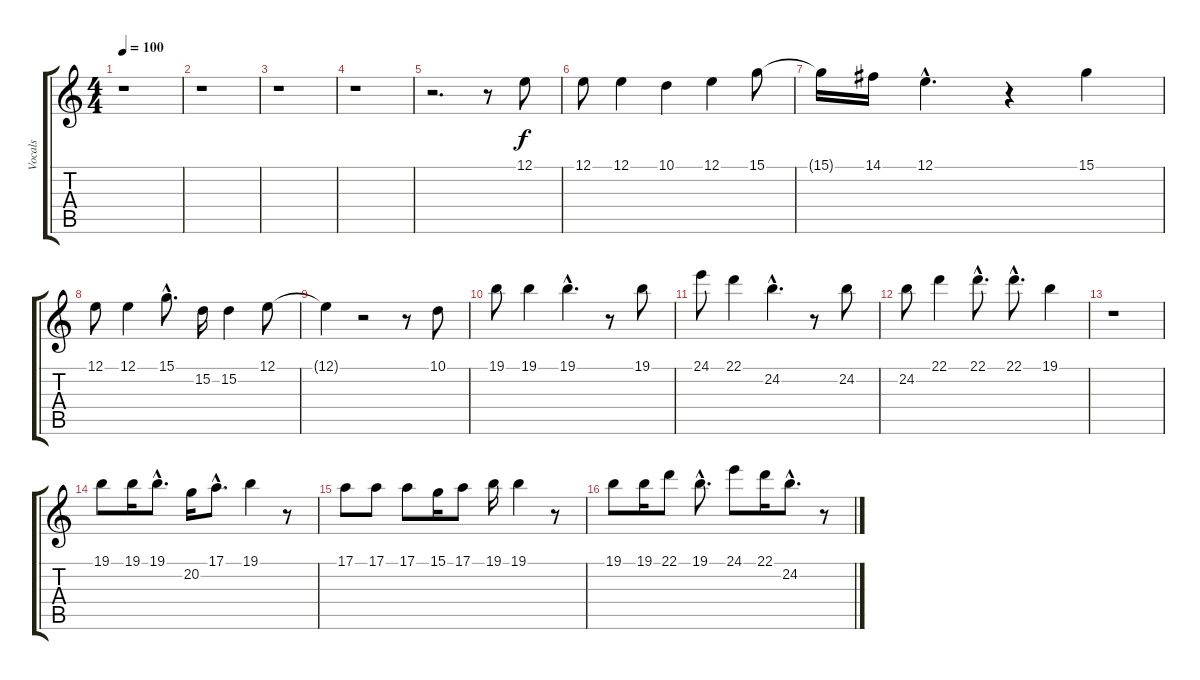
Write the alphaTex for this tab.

\track ("Vocals" "Vocals") {instrument flute}
\staff {score tabs}
\tuning (E4 B3 G3 D3 A2 E2) {hide}
\ts (4 4)
\tempo 100
\clef g2
\ks c
r.1{dy f instrument flute} |
r.1 |
r.1 |
r.1 |
r.2{d} r.8 12.1.8 |
12.1.8 12.1.4 10.1.4 12.1.4 15.1.8 |
15.1{t}.16 14.1.16 12.1{hac}.4{d} r.4 15.1.4 |
12.1.8 12.1.4 15.1{hac}.8{d} 15.2.16 15.2.4 12.1.8 |
12.1{t}.4 r.2 r.8 10.1.8 |
19.1.8 19.1.4 19.1{hac}.4{d} r.8 19.1.8 |
24.1.8 22.1.4 24.2{hac}.4{d} r.8 24.2.8 |
24.2.8 22.1.4 22.1{hac}.8{d} 22.1{hac}.8{d} 19.1.4 |
r.1 |
19.1.8 19.1.16 19.1{hac}.8{d} 20.2.16 17.1{hac}.8{d} 19.1.4 r.8 |
17.1.8 17.1.8 17.1.8 15.1.16 17.1.8 19.1.16 19.1.4 r.8 |
19.1.8 19.1.16 22.1.8 19.1{hac}.8{d} 24.1.8 22.1.16 24.2{hac}.8{d} r.8
